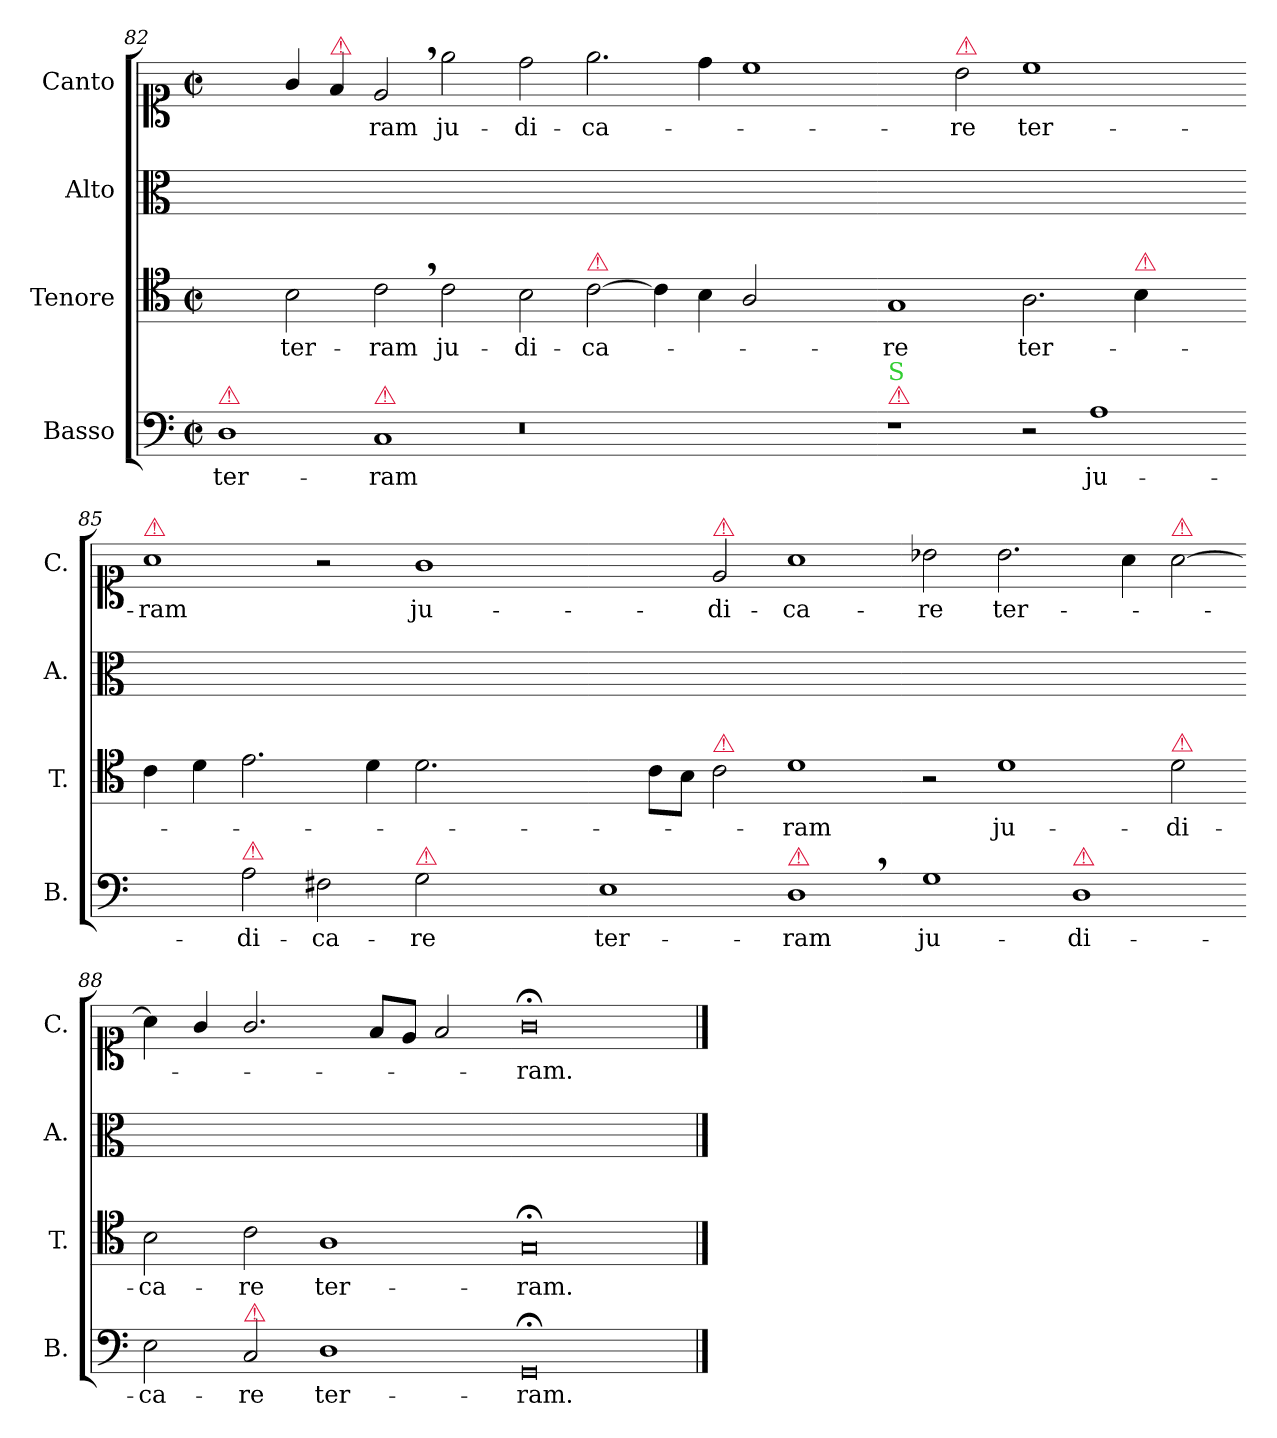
**kern	**text	**kern	**text	**kern	**kern	**text
*part4	*part4	*part3	*part3	*part2	*part1	*part1
*staff4	*staff4	*staff3	*staff3	*staff2	*staff1	*staff1
*I"Basso	*	*I"Tenore	*	*I"Alto	*I"Canto	*
*I'B.	*	*I'T.	*	*I'A.	*I'C.	*
*clefF4	*	*clefC4	*	*clefC3	*clefC1	*
*k[]	*	*k[]	*	*k[]	*k[]	*
*M2/1	*	*M2/1	*	*	*M2/1	*
*met(c|)	*	*met(c|)	*	*	*met(c|)	*
=82	=82	=82	=82	=82	=82	=82
!LO:TX:a:color=crimson:t=⚠	!	!	!	!	!	!
!	!LO:LY:i	!	!	!	!	!
1D\	ter-	2ryy	.	0ryy	2ryy	.
.	.	2B\	ter-	.	4g/	.
!	!	!	!	!	!LO:TX:a:color=crimson:t=⚠	!
.	.	.	.	.	4f/	.
!LO:TX:a:color=crimson:t=⚠	!	!	!	!	!	!
!	!LO:LY:i	!	!	!	!	!
1C/	-ram	2c,\	-ram	.	2e,/	-ram
.	.	2c\	ju-	.	2ee\	ju-
=83-	=83-	=83-	=83-	=83-	=83-	=83-
0r	.	2B\	-di-	0ryy	2dd\	-di-
!	!	!LO:TX:a:color=crimson:t=⚠	!	!	!	!
.	.	[2c\	-ca-	.	2.ee\	-ca-
.	.	4c!\]	.	.	.	.
.	.	4B\	.	.	4dd\	.
.	.	2A/	.	.	1cc\	.
2ryy	.	2ryy	.	2ryy	.	.
=84-	=84-	=84-	=84-	=84-	=84-	=84-
!LO:TX:a:color=crimson:t=⚠	!	!	!	!	!	!
!LO:TX:a:color=limegreen:t=S	!	!	!	!	!	!
1r	.	1G/	-re	0ryy	2ryy	.
!	!	!	!	!	!LO:TX:a:color=crimson:t=⚠	!
.	.	.	.	.	2b\	-re
2r	.	2.A\	ter-	.	1cc\	ter-
!	!LO:LY:i	!	!	!	!	!
1A\	ju-	.	.	.	.	.
!	!	!LO:TX:a:color=crimson:t=⚠	!	!	!	!
.	.	4B\	.	.	.	.
.	.	2ryy	.	2ryy	2ryy	.
=85-	=85-	=85-	=85-	=85-	=85-	=85-
!	!	!	!	!	!LO:TX:a:color=crimson:t=⚠	!
2ryy	.	4c\	.	0ryy	1a\	-ram
.	.	4d\	.	.	.	.
!LO:TX:a:color=crimson:t=⚠	!	!	!	!	!	!
!	!LO:LY:i	!	!	!	!	!
2A\	-di-	2.e\	.	.	.	.
!	!LO:LY:i	!	!	!	!	!
2F#X\	-ca-	.	.	.	2r	.
.	.	4d\	.	.	.	.
!LO:TX:a:color=crimson:t=⚠	!	!	!	!	!	!
!	!LO:LY:i	!	!	!	!	!
2G\	-re	2.d\	.	.	1g\	ju-
2ryy	.	.	.	2ryy	.	.
.	.	4ryy	.	.	.	.
=86-	=86-	=86-	=86-	=86-	=86-	=86-
!	!LO:LY:i	!	!	!	!	!
1E\	ter-	4ryy	.	0ryy	2ryy	.
.	.	8c\L	.	.	.	.
.	.	8B\J	.	.	.	.
!	!	!	!	!	!LO:TX:a:color=crimson:t=⚠	!
!	!	!LO:TX:a:color=crimson:t=⚠	!	!	!	!
.	.	2c\	.	.	2e/	-di-
!LO:TX:a:color=crimson:t=⚠	!	!	!	!	!	!
!	!LO:LY:i	!	!	!	!	!
1D,\	-ram	1d\	-ram	.	1a\	-ca-
=87-	=87-	=87-	=87-	=87-	=87-	=87-
1G\	ju-	2r	.	0ryy	2b-X\	-re
.	.	1d\	ju-	.	2.b-\	ter-
!LO:TX:a:color=crimson:t=⚠	!	!	!	!	!	!
1D\	-di-	.	.	.	.	.
.	.	.	.	.	4a\	.
!	!	!	!	!	!LO:TX:a:color=crimson:t=⚠	!
!	!	!LO:TX:a:color=crimson:t=⚠	!	!	!	!
.	.	2d\	-di-	.	[2a\	.
=88-	=88-	=88-	=88-	=88-	=88-	=88-
2E\	-ca-	2B\	-ca-	0ryy	4a!\]	.
.	.	.	.	.	4g/	.
!LO:TX:a:color=crimson:t=⚠	!	!	!	!	!	!
2C/	-re	2c\	-re	.	2.g/	.
1D\	ter-	1A\	ter-	.	.	.
.	.	.	.	.	8f/L	.
.	.	.	.	.	8e/J	.
.	.	.	.	.	2f/	.
=89-	=89-	=89-	=89-	=89-	=89-	=89-
0GG;</	-ram.	0G;</	-ram.	0ryy	0g;<\	-ram.
==	==	==	==	==	==	==
*-	*-	*-	*-	*-	*-	*-
